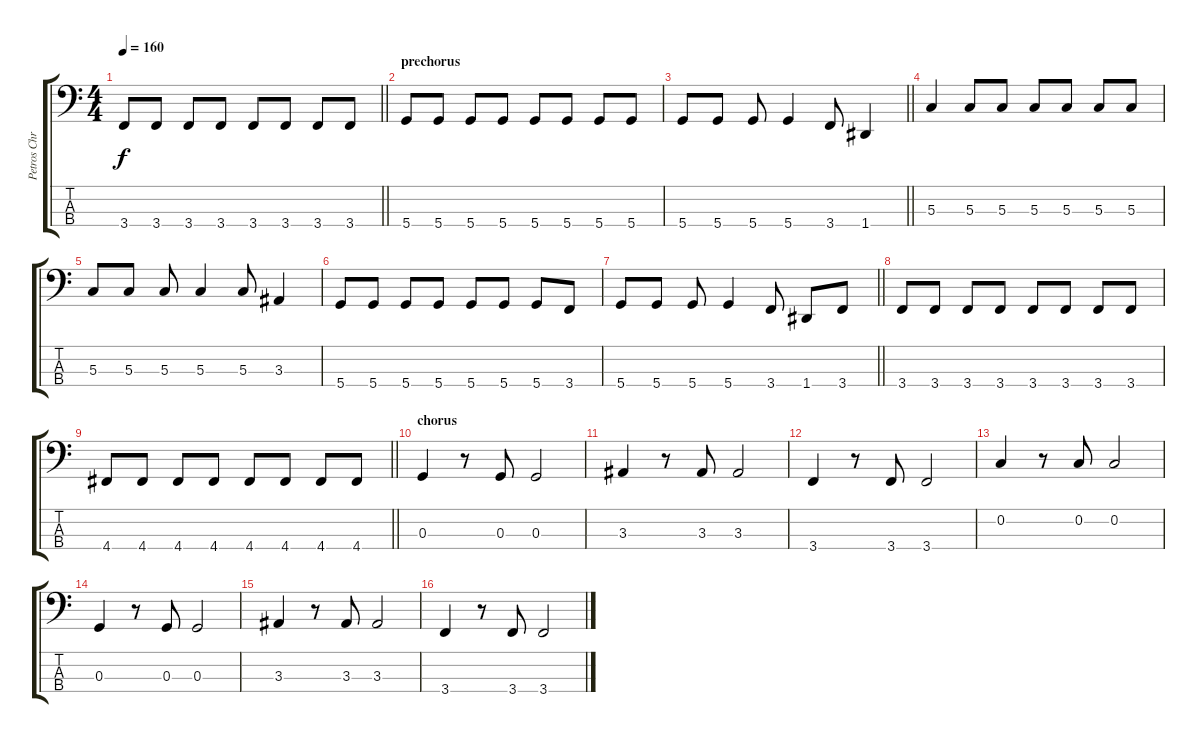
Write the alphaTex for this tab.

\track ("Petros Christo" "Petros Chr") {instrument electricbasspick}
\staff {score tabs}
\tuning (F2 C2 G1 D1) {hide}
\ts (4 4)
\tempo 160
\clef f4
\barLineRight lightlight
\ks aminor
3.4{t}.8{dy f} 3.4.8 3.4.8 3.4.8 3.4.8 3.4.8 3.4.8 3.4.8 |
\section ("" "prechorus")
5.4.8 5.4.8 5.4.8 5.4.8 5.4.8 5.4.8 5.4.8 5.4.8 |
\barLineRight lightlight
5.4.8 5.4.8 5.4.8 5.4.4 3.4.8 1.4.4 |
5.3.4 5.3.8 5.3.8 5.3.8 5.3.8 5.3.8 5.3.8 |
5.3.8 5.3.8 5.3.8 5.3.4 5.3.8 3.3.4 |
5.4.8 5.4.8 5.4.8 5.4.8 5.4.8 5.4.8 5.4.8 3.4.8 |
\barLineRight lightlight
5.4.8 5.4.8 5.4.8 5.4.4 3.4.8 1.4.8 3.4.8 |
3.4.8 3.4.8 3.4.8 3.4.8 3.4.8 3.4.8 3.4.8 3.4.8 |
\barLineRight lightlight
4.4.8 4.4.8 4.4.8 4.4.8 4.4.8 4.4.8 4.4.8 4.4.8 |
\section ("" "chorus")
0.3.4 r.8 0.3.8 0.3.2 |
3.3.4 r.8 3.3.8 3.3.2 |
3.4.4 r.8 3.4.8 3.4.2 |
0.2.4 r.8 0.2.8 0.2.2 |
0.3.4 r.8 0.3.8 0.3.2 |
3.3.4 r.8 3.3.8 3.3.2 |
3.4.4 r.8 3.4.8 3.4.2
